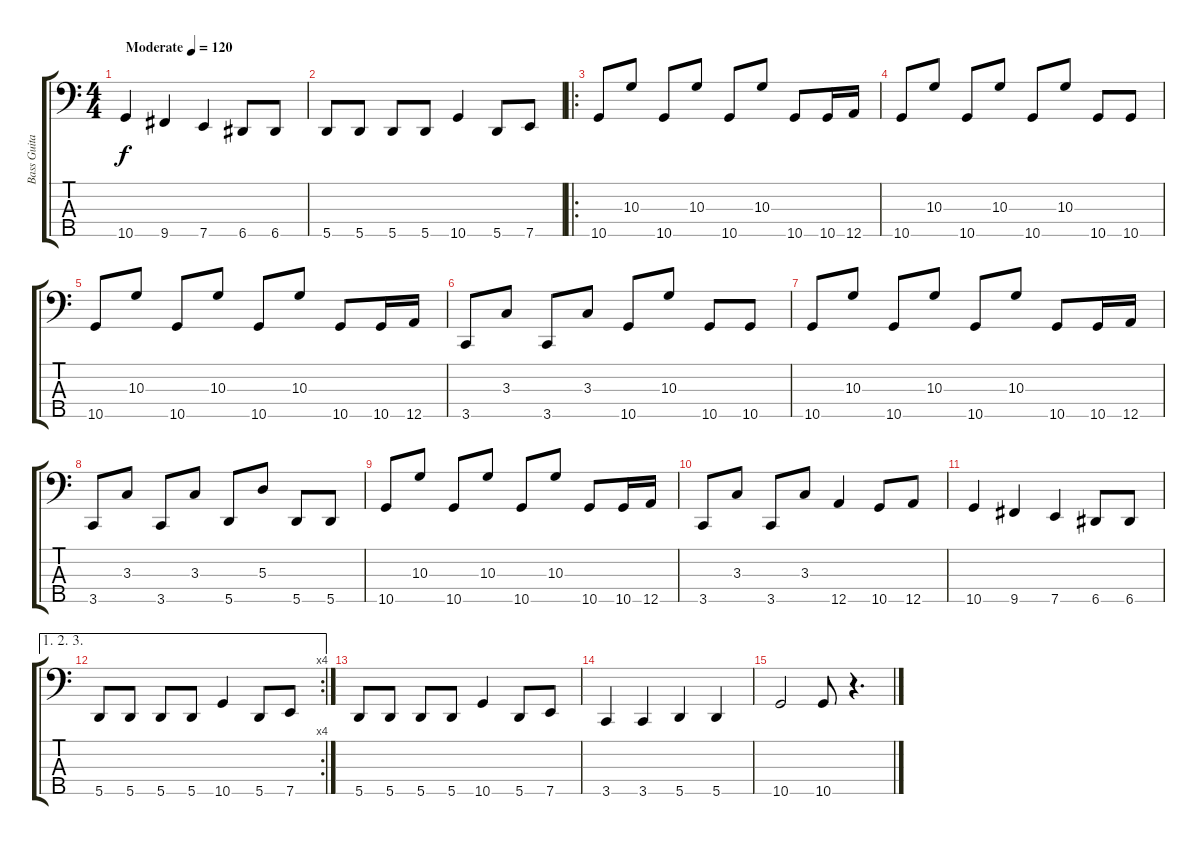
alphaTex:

\track ("Bass Guitar" "Bass Guita") {instrument electricbasspick}
\staff {score tabs}
\tuning (G2 D2 A1 E1 A0) {hide}
\ts (4 4)
\tempo (120 "Moderate")
\clef f4
\ks c
10.5.4{dy f instrument electricbasspick} 9.5.4 7.5.4 6.5.8 6.5.8 |
5.5.8 5.5.8 5.5.8 5.5.8 10.5.4 5.5.8 7.5.8 |
\ro
10.5.8 10.3.8 10.5.8 10.3.8 10.5.8 10.3.8 10.5.8 10.5.16 12.5.16 |
10.5.8 10.3.8 10.5.8 10.3.8 10.5.8 10.3.8 10.5.8 10.5.8 |
10.5.8 10.3.8 10.5.8 10.3.8 10.5.8 10.3.8 10.5.8 10.5.16 12.5.16 |
3.5.8 3.3.8 3.5.8 3.3.8 10.5.8 10.3.8 10.5.8 10.5.8 |
10.5.8 10.3.8 10.5.8 10.3.8 10.5.8 10.3.8 10.5.8 10.5.16 12.5.16 |
3.5.8 3.3.8 3.5.8 3.3.8 5.5.8 5.3.8 5.5.8 5.5.8 |
10.5.8 10.3.8 10.5.8 10.3.8 10.5.8 10.3.8 10.5.8 10.5.16 12.5.16 |
3.5.8 3.3.8 3.5.8 3.3.8 12.5.4 10.5.8 12.5.8 |
10.5.4 9.5.4 7.5.4 6.5.8 6.5.8 |
\ae (1 2 3)
\rc 4
5.5.8 5.5.8 5.5.8 5.5.8 10.5.4 5.5.8 7.5.8 |
5.5.8 5.5.8 5.5.8 5.5.8 10.5.4 5.5.8 7.5.8 |
3.5.4 3.5.4 5.5.4 5.5.4 |
10.5.2 10.5.8 r.4{d}
